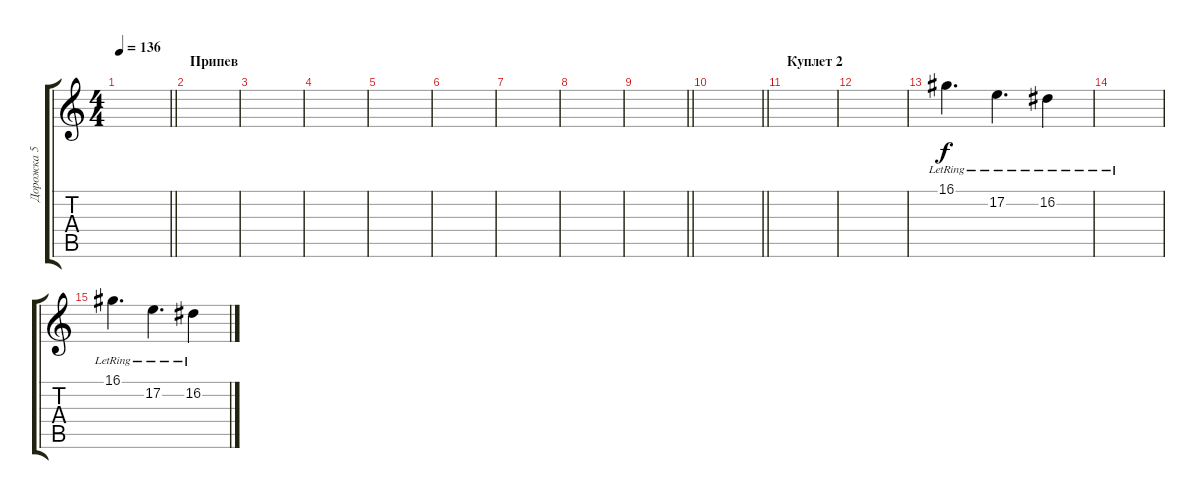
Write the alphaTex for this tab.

\track ("Дорожка 5" "Дорожка 5") {instrument acousticgrandpiano}
\staff {score tabs}
\tuning (E4 B3 G3 D3 A2 E2) {hide}
\ts (4 4)
\tempo 136
\clef g2
\barLineRight lightlight
\ks c
|
\section ("" "Припев")
|
|
|
|
|
|
|
\barLineRight lightlight
|
\barLineRight lightlight
|
\section ("" "Куплет 2")
|
|
16.1{lr}.4{d} 17.2{lr}.4{d} 16.2{lr}.4 |
|
16.1{lr}.4{d} 17.2{lr}.4{d} 16.2{lr}.4
